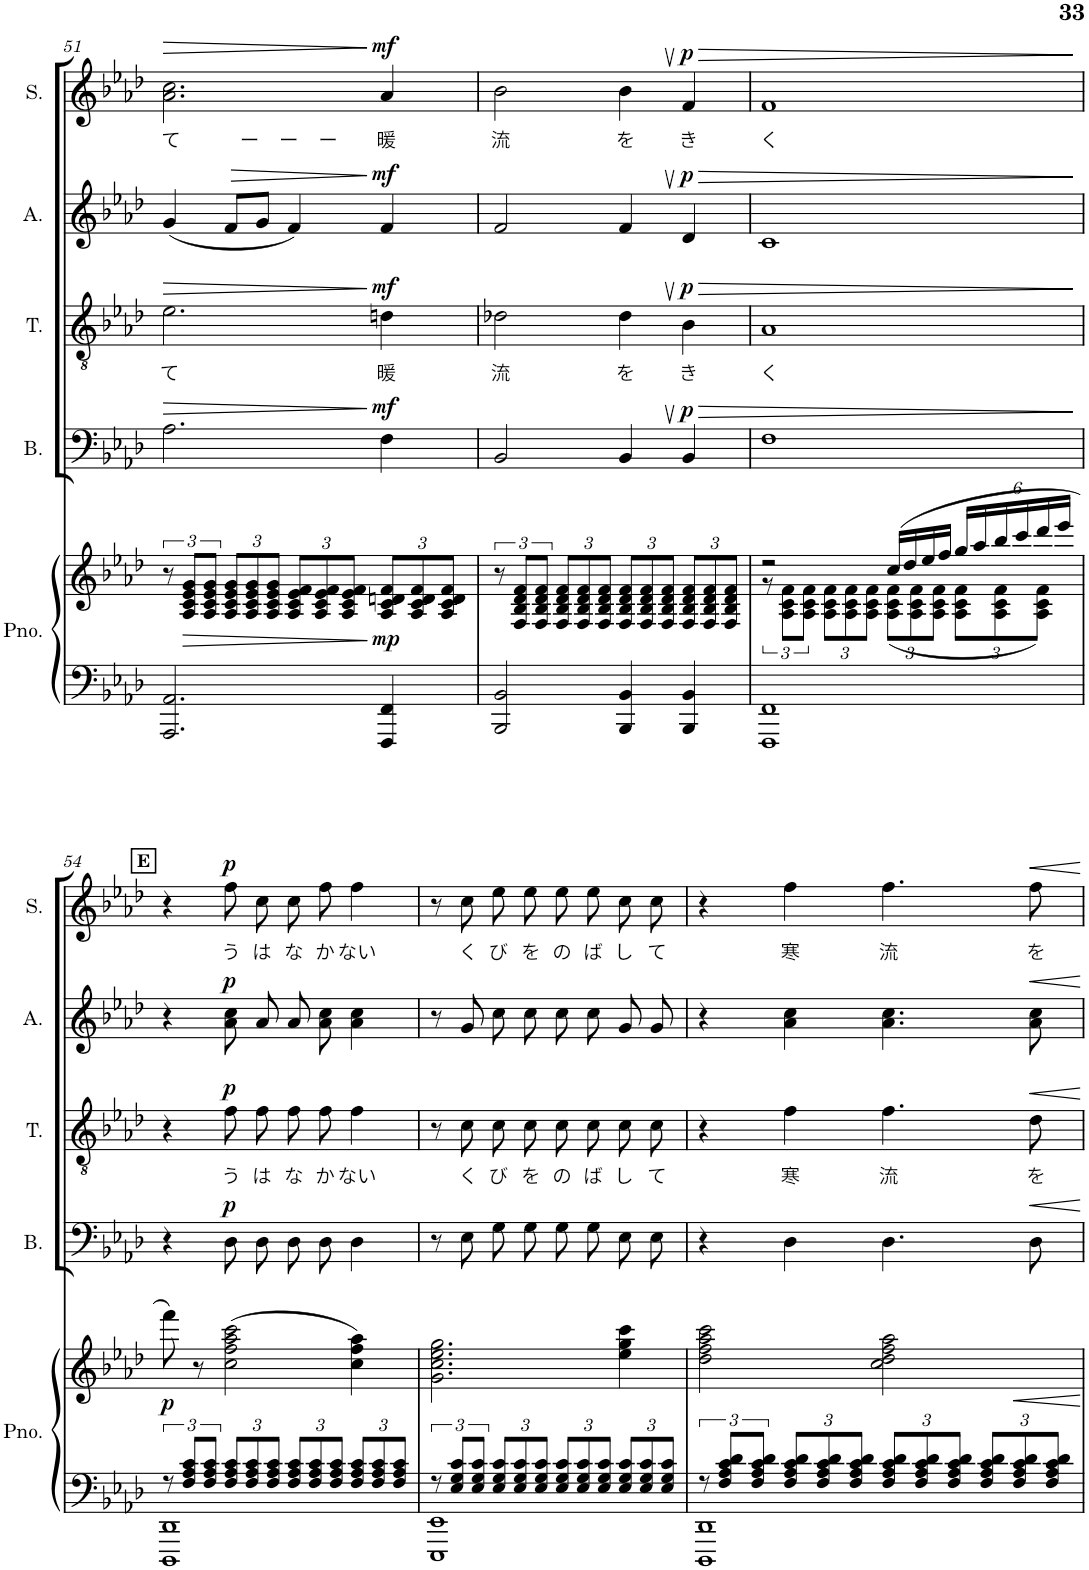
**kern	**kern	**dynam	**kern	**dynam	**kern	**text	**dynam	**kern	**dynam	**kern	**text	**dynam
*part5	*part5	*part5	*part4	*part4	*part3	*part3	*part3	*part2	*part2	*part1	*part1	*part1
*staff6	*staff5	*staff5/6	*staff4	*staff4	*staff3	*staff3	*staff3	*staff2	*staff2	*staff1	*staff1	*staff1
*I"Piano	*	*	*I"Bass	*	*I"Tenor	*	*	*I"Alto	*	*I"Soprano	*	*
*I'Pno.	*	*	*I'B.	*	*I'T.	*	*	*I'A.	*	*I'S.	*	*
!!LO:PB:g=z
*clefF4	*clefG2	*	*clefF4	*	*clefGv2	*	*	*clefG2	*	*clefG2	*	*
*k[b-e-a-d-]	*k[b-e-a-d-]	*	*k[b-e-a-d-]	*	*k[b-e-a-d-]	*	*	*k[b-e-a-d-]	*	*k[b-e-a-d-]	*	*
*M4/4	*M4/4	*	*M4/4	*	*M4/4	*	*	*M4/4	*	*M4/4	*	*
=51	=51	=51	=51	=51	=51	=51	=51	=51	=51	=51	=51	=51
!	!	!	!	!LO:HP:b	!	!LO:LY:b	!LO:HP:b	!	!	!	!LO:LY:b	!LO:HP:b
2.AAA-/ 2.AA-/	12r	.	2.A-\	>	2.e-\	て	>	(4g/	.	2.a-\ 2.cc\	て ー ー ー	>
.	12A-/ 12c/ 12e-/ 12g/L	.	.	.	.	.	.	.	.	.	.	.
.	12A-/ 12c/ 12e-/ 12g/J	.	.	.	.	.	.	.	.	.	.	.
*	*Xbrackettup	*	*	*	*	*	*	*	*	*	*	*
!	!	!	!	!	!	!	!	!	!LO:HP:b	!	!	!
.	12A-/ 12c/ 12e-/ 12g/L	.	.	.	.	.	.	8f/L	>	.	.	.
.	12A-/ 12c/ 12e-/ 12g/	.	.	.	.	.	.	.	.	.	.	.
.	.	.	.	.	.	.	.	8g/J	.	.	.	.
.	12A-/ 12c/ 12e-/ 12g/J	.	.	.	.	.	.	.	.	.	.	.
.	12A-/ 12c/ 12e-/ 12f/L	.	.	.	.	.	.	4f/)	.	.	.	.
.	12A-/ 12c/ 12e-/ 12f/	.	.	.	.	.	.	.	.	.	.	.
.	12A-/ 12c/ 12e-/ 12f/J	.	.	.	.	.	.	.	.	.	.	.
!	!	!LO:DY:b	!	!LO:DY:a	!	!LO:LY:b	!LO:DY:a	!	!LO:DY:a	!	!LO:LY:b	!LO:DY:a
4FFF/ 4FF/	12A-/ 12c/ 12dn/ 12f/L	mp	4F\	mf	4dn\	暖	mf	4f/	mf	4a-/	暖	mf
.	12A-/ 12c/ 12d/ 12f/	.	.	.	.	.	.	.	.	.	.	.
.	12A-/ 12c/ 12d/ 12f/J	.	.	.	.	.	.	.	.	.	.	.
=52	=52	=52	=52	=52	=52	=52	=52	=52	=52	=52	=52	=52
*	*brackettup	*	*	*	*	*	*	*	*	*	*	*
!	!	!	!	!	!	!LO:LY:b	!	!	!	!	!LO:LY:b	!
2BBB-/ 2BB-/	12r	.	2BB-/	.	2d-X\	流	.	2f/	.	2b-\	流	.
.	12F/ 12B-/ 12d-/ 12f/L	.	.	.	.	.	.	.	.	.	.	.
.	12F/ 12B-/ 12d-/ 12f/J	.	.	.	.	.	.	.	.	.	.	.
*	*Xbrackettup	*	*	*	*	*	*	*	*	*	*	*
.	12F/ 12B-/ 12d-/ 12f/L	.	.	.	.	.	.	.	.	.	.	.
.	12F/ 12B-/ 12d-/ 12f/	.	.	.	.	.	.	.	.	.	.	.
.	12F/ 12B-/ 12d-/ 12f/J	.	.	.	.	.	.	.	.	.	.	.
!	!	!	!	!	!	!LO:LY:b	!	!	!	!	!LO:LY:b	!
4BBB-/ 4BB-/	12F/ 12B-/ 12d-/ 12f/L	.	4BB-,/	.	4d-,\	を	.	4f,/	.	4b-,\	を	.
.	12F/ 12B-/ 12d-/ 12f/	.	.	.	.	.	.	.	.	.	.	.
.	12F/ 12B-/ 12d-/ 12f/J	.	.	.	.	.	.	.	.	.	.	.
!	!	!	!	!LO:DY:a	!	!LO:LY:b	!LO:DY:a	!	!LO:DY:a	!	!LO:LY:b	!LO:DY:a
4BBB-/ 4BB-/	12F/ 12B-/ 12d-/ 12f/L	.	4BB-/	p	4B-\	き	p	4d-/	p	4f/	き	p
.	12F/ 12B-/ 12d-/ 12f/	.	.	.	.	.	.	.	.	.	.	.
.	12F/ 12B-/ 12d-/ 12f/J	.	.	.	.	.	.	.	.	.	.	.
=53	=53	=53	=53	=53	=53	=53	=53	=53	=53	=53	=53	=53
*	*^	*	*	*	*	*	*	*	*	*	*	*
*	*	*brackettup	*	*	*	*	*	*	*	*	*	*	*
!	!	!	!	!	!	!	!LO:LY:b	!	!	!	!	!LO:LY:b	!
1FFF 1FF	2r	12r	.	1F	.	1A-	く	.	1c	.	1f	く	.
.	.	12A-\ 12c\ 12f\L	.	.	.	.	.	.	.	.	.	.	.
.	.	12A-\ 12c\ 12f\J	.	.	.	.	.	.	.	.	.	.	.
*	*	*Xbrackettup	*	*	*	*	*	*	*	*	*	*	*
.	.	12A-\ 12c\ 12f\L	.	.	.	.	.	.	.	.	.	.	.
.	.	12A-\ 12c\ 12f\	.	.	.	.	.	.	.	.	.	.	.
.	.	12A-\ 12c\ 12f\J	.	.	.	.	.	.	.	.	.	.	.
.	(16cc/LL	(12A-\ 12c\ 12f\L	.	.	.	.	.	.	.	.	.	.	.
.	16dd-/	.	.	.	.	.	.	.	.	.	.	.	.
.	.	12A-\ 12c\ 12f\	.	.	.	.	.	.	.	.	.	.	.
.	16ee-/	.	.	.	.	.	.	.	.	.	.	.	.
.	.	12A-\ 12c\ 12f\J	.	.	.	.	.	.	.	.	.	.	.
.	16ff/JJ	.	.	.	.	.	.	.	.	.	.	.	.
.	24gg/LL	12A-\ 12c\ 12f\L	.	.	.	.	.	.	.	.	.	.	.
.	24aa-/	.	.	.	.	.	.	.	.	.	.	.	.
.	24bb-/	12A-\ 12c\ 12f\	.	.	.	.	.	.	.	.	.	.	.
.	24ccc/	.	.	.	.	.	.	.	.	.	.	.	.
.	24ddd-/	12A-\ 12c\ 12f\J)	.	.	.	.	.	.	.	.	.	.	.
.	24eee-/JJ	.	.	.	.	.	.	.	.	.	.	.	.
*	*v	*v	*	*	*	*	*	*	*	*	*	*	*
.	.	.	.	]	.	.	]	.	]	.	.	]
!!LO:LB:g=z
!!LO:REH:place=s1:a:B:cj:fs=9:t=E
=54	=54	=54	=54	=54	=54	=54	=54	=54	=54	=54	=54	=54
*^	*	*	*	*	*	*	*	*	*	*	*	*
!	!	!	!LO:DY:b	!	!	!	!	!	!	!	!	!	!
12r	1DDD- 1DD-	8fff\)	p	4r	.	4r	.	.	4r	.	4r	.	.
12F/ 12A-/ 12c/L	.	.	.	.	.	.	.	.	.	.	.	.	.
.	.	8r	.	.	.	.	.	.	.	.	.	.	.
12F/ 12A-/ 12c/J	.	.	.	.	.	.	.	.	.	.	.	.	.
*Xbrackettup	*	*	*	*	*	*	*	*	*	*	*	*	*
!	!	!	!	!	!LO:DY:a	!	!LO:LY:b	!LO:DY:a	!	!LO:DY:a	!	!LO:LY:b	!LO:DY:a
12F/ 12A-/ 12c/L	.	(2cc\ 2ff\ 2aa-\ 2ccc\	.	8D-\L	p	8f\L	う	p	8a-\ 8cc\	p	8ff\L	う	p
12F/ 12A-/ 12c/	.	.	.	.	.	.	.	.	.	.	.	.	.
!	!	!	!	!	!	!	!LO:LY:b	!	!	!	!	!LO:LY:b	!
.	.	.	.	8D-\J	.	8f\J	は	.	8a-/	.	8cc\J	は	.
12F/ 12A-/ 12c/J	.	.	.	.	.	.	.	.	.	.	.	.	.
!	!	!	!	!	!	!	!LO:LY:b	!	!	!	!	!LO:LY:b	!
12F/ 12A-/ 12c/L	.	.	.	8D-\L	.	8f\L	な	.	8a-/	.	8cc\L	な	.
12F/ 12A-/ 12c/	.	.	.	.	.	.	.	.	.	.	.	.	.
!	!	!	!	!	!	!	!LO:LY:b	!	!	!	!	!LO:LY:b	!
.	.	.	.	8D-\J	.	8f\J	か	.	8a-\ 8cc\	.	8ff\J	か	.
12F/ 12A-/ 12c/J	.	.	.	.	.	.	.	.	.	.	.	.	.
!	!	!	!	!	!	!	!LO:LY:b	!	!	!	!	!LO:LY:b	!
12F/ 12A-/ 12c/L	.	4cc\ 4ff\ 4aa-\)	.	4D-\	.	4f\	ない	.	4a-\ 4cc\	.	4ff\	ない	.
12F/ 12A-/ 12c/	.	.	.	.	.	.	.	.	.	.	.	.	.
12F/ 12A-/ 12c/J	.	.	.	.	.	.	.	.	.	.	.	.	.
=55	=55	=55	=55	=55	=55	=55	=55	=55	=55	=55	=55	=55	=55
*brackettup	*	*	*	*	*	*	*	*	*	*	*	*	*
12r	1EEE- 1EE-	2.g\ 2.cc\ 2.ee-\ 2.gg\	.	8r	.	8r	.	.	8r	.	8r	.	.
12E-/ 12G/ 12c/L	.	.	.	.	.	.	.	.	.	.	.	.	.
!	!	!	!	!	!	!	!LO:LY:b	!	!	!	!	!LO:LY:b	!
.	.	.	.	8E-\	.	8c\	く	.	8g/	.	8cc\	く	.
12E-/ 12G/ 12c/J	.	.	.	.	.	.	.	.	.	.	.	.	.
*Xbrackettup	*	*	*	*	*	*	*	*	*	*	*	*	*
!	!	!	!	!	!	!	!LO:LY:b	!	!	!	!	!LO:LY:b	!
12E-/ 12G/ 12c/L	.	.	.	8G\L	.	8c\L	び	.	8cc\	.	8ee-\L	び	.
12E-/ 12G/ 12c/	.	.	.	.	.	.	.	.	.	.	.	.	.
!	!	!	!	!	!	!	!LO:LY:b	!	!	!	!	!LO:LY:b	!
.	.	.	.	8G\J	.	8c\J	を	.	8cc\	.	8ee-\J	を	.
12E-/ 12G/ 12c/J	.	.	.	.	.	.	.	.	.	.	.	.	.
!	!	!	!	!	!	!	!LO:LY:b	!	!	!	!	!LO:LY:b	!
12E-/ 12G/ 12c/L	.	.	.	8G\L	.	8c\L	の	.	8cc\	.	8ee-\L	の	.
12E-/ 12G/ 12c/	.	.	.	.	.	.	.	.	.	.	.	.	.
!	!	!	!	!	!	!	!LO:LY:b	!	!	!	!	!LO:LY:b	!
.	.	.	.	8G\J	.	8c\J	ば	.	8cc\	.	8ee-\J	ば	.
12E-/ 12G/ 12c/J	.	.	.	.	.	.	.	.	.	.	.	.	.
!	!	!	!	!	!	!	!LO:LY:b	!	!	!	!	!LO:LY:b	!
12E-/ 12G/ 12c/L	.	4ee-\ 4gg\ 4ccc\	.	8E-\L	.	8c\L	し	.	8g/	.	8cc\L	し	.
12E-/ 12G/ 12c/	.	.	.	.	.	.	.	.	.	.	.	.	.
!	!	!	!	!	!	!	!LO:LY:b	!	!	!	!	!LO:LY:b	!
.	.	.	.	8E-\J	.	8c\J	て	.	8g/	.	8cc\J	て	.
12E-/ 12G/ 12c/J	.	.	.	.	.	.	.	.	.	.	.	.	.
=56	=56	=56	=56	=56	=56	=56	=56	=56	=56	=56	=56	=56	=56
*brackettup	*	*	*	*	*	*	*	*	*	*	*	*	*
12r	1DDD- 1DD-	2dd-\ 2ff\ 2aa-\ 2ccc\	.	4r	.	4r	.	.	4r	.	4r	.	.
12F/ 12A-/ 12c/ 12d-/L	.	.	.	.	.	.	.	.	.	.	.	.	.
12F/ 12A-/ 12c/ 12d-/J	.	.	.	.	.	.	.	.	.	.	.	.	.
*Xbrackettup	*	*	*	*	*	*	*	*	*	*	*	*	*
!	!	!	!	!	!	!	!LO:LY:b	!	!	!	!	!LO:LY:b	!
12F/ 12A-/ 12c/ 12d-/L	.	.	.	4D-\	.	4f\	寒	.	4a-\ 4cc\	.	4ff\	寒	.
12F/ 12A-/ 12c/ 12d-/	.	.	.	.	.	.	.	.	.	.	.	.	.
12F/ 12A-/ 12c/ 12d-/J	.	.	.	.	.	.	.	.	.	.	.	.	.
!	!	!	!	!	!	!	!LO:LY:b	!	!	!	!	!LO:LY:b	!
12F/ 12A-/ 12c/ 12d-/L	.	2cc\ 2dd-\ 2ff\ 2aa-\	.	4.D-\	.	4.f\	流	.	4.a-\ 4.cc\	.	4.ff\	流	.
12F/ 12A-/ 12c/ 12d-/	.	.	.	.	.	.	.	.	.	.	.	.	.
12F/ 12A-/ 12c/ 12d-/J	.	.	.	.	.	.	.	.	.	.	.	.	.
12F/ 12A-/ 12c/ 12d-/L	.	.	.	.	.	.	.	.	.	.	.	.	.
12F/ 12A-/ 12c/ 12d-/	.	.	.	.	.	.	.	.	.	.	.	.	.
!	!	!	!	!	!	!	!LO:LY:b	!	!	!	!	!LO:LY:b	!
.	.	.	.	8D-\	.	8d-\	を	.	8a-\ 8cc\	.	8ff\	を	.
12F/ 12A-/ 12c/ 12d-/J	.	.	.	.	.	.	.	.	.	.	.	.	.
*v	*v	*	*	*	*	*	*	*	*	*	*	*	*
=	=	=	=	=	=	=	=	=	=	=	=	=
*-	*-	*-	*-	*-	*-	*-	*-	*-	*-	*-	*-	*-
